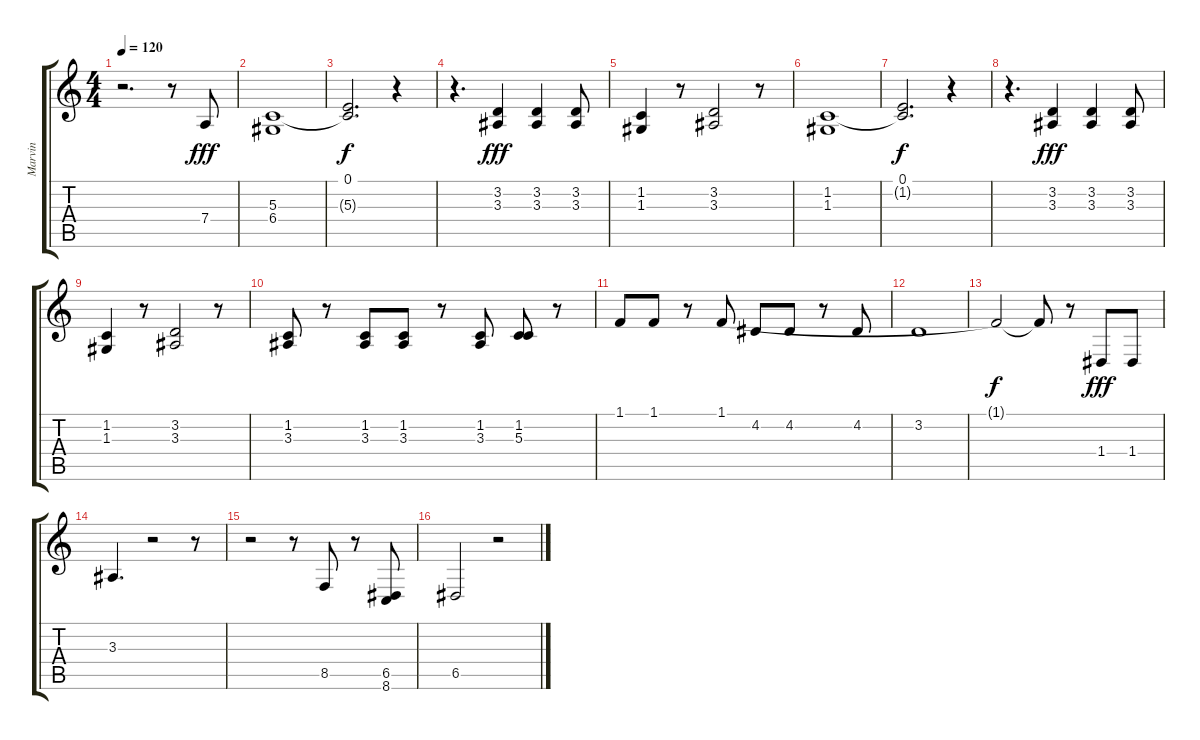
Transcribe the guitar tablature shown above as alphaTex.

\track ("Marvin" "Marvin") {instrument synthvoice}
\staff {score tabs}
\tuning (E4 B3 G3 D3 A2 E2) {hide}
\ts (4 4)
\tempo 120
\clef g2
\ks c
r.2{d dy fff} r.8 7.4.8 |
(5.3 6.4).1 |
(0.1 5.3{t}).2{d dy f} r.4 |
r.4{d} (3.2 3.3).4{dy fff} (3.2 3.3).4 (3.2 3.3).8 |
(1.2 1.3).4 r.8 (3.2 3.3).2 r.8 |
(1.2 1.3).1 |
(0.1 1.2{t}).2{d dy f} r.4 |
r.4{d} (3.2 3.3).4{dy fff} (3.2 3.3).4 (3.2 3.3).8 |
(1.2 1.3).4 r.8 (3.2 3.3).2 r.8 |
(1.2 3.3).8 r.8 (1.2 3.3).8 (1.2 3.3).8 r.8 (1.2 3.3).8 (1.2 5.3).8 r.8 |
1.1.8 1.1.8 r.8 1.1.8 4.2.8 4.2.8 r.8 4.2.8 |
3.2.1 |
1.1{t}.2{dy f} 1.1{t}.8 r.8 1.4.8{dy fff} 1.4.8 |
3.3.4{d} r.2 r.8 |
r.2 r.8 8.5.8 r.8 (6.5 8.6).8 |
6.5.2 r.2
